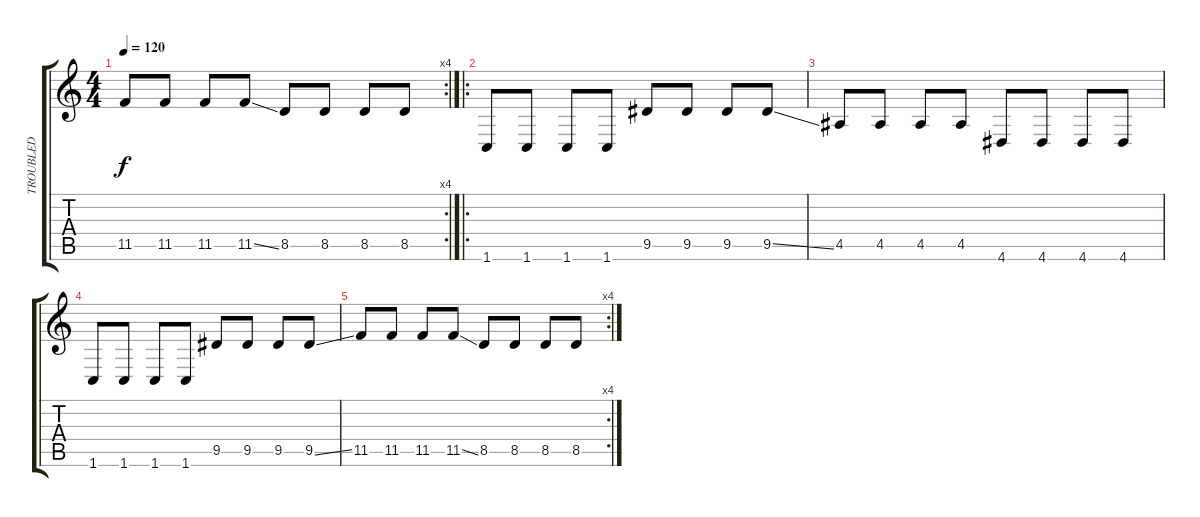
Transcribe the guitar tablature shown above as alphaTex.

\track ("TROUBLED" "TROUBLED") {instrument electricbassfinger}
\staff {score tabs}
\tuning (Db4 Ab3 E3 B2 Gb2 B1) {hide}
\rc 4
\ts (4 4)
\tempo 120
\clef g2
\ks c
11.5.8{dy f} 11.5.8 11.5.8 11.5{ss}.8 8.5.8 8.5.8 8.5.8 8.5.8 |
\ro
1.6.8 1.6.8 1.6.8 1.6.8 9.5.8 9.5.8 9.5.8 9.5{ss}.8 |
4.5.8 4.5.8 4.5.8 4.5.8 4.6.8 4.6.8 4.6.8 4.6.8 |
1.6.8 1.6.8 1.6.8 1.6.8 9.5.8 9.5.8 9.5.8 9.5{ss}.8 |
\rc 4
11.5.8 11.5.8 11.5.8 11.5{ss}.8 8.5.8 8.5.8 8.5.8 8.5.8
